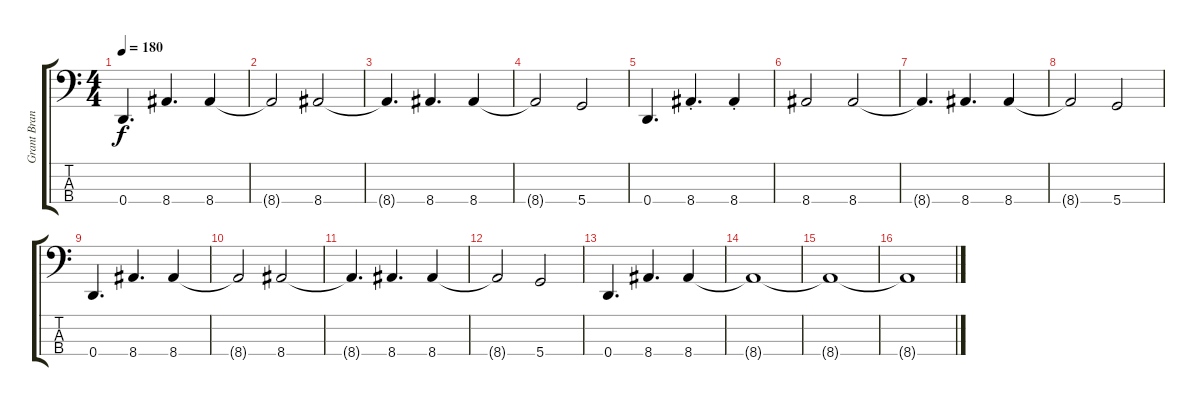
\track ("Grant Brandell" "Grant Bran") {instrument electricbassfinger}
\staff {score tabs}
\tuning (G2 D2 A1 D1) {hide}
\ts (4 4)
\tempo 180
\clef f4
\ks c
0.4.4{d dy f} 8.4.4{d} 8.4.4 |
8.4{t}.2 8.4.2 |
8.4{t}.4{d} 8.4.4{d} 8.4.4 |
8.4{t}.2 5.4.2 |
0.4.4{d} 8.4{st}.4{d} 8.4{st}.4 |
8.4.2 8.4.2 |
8.4{t}.4{d} 8.4.4{d} 8.4.4 |
8.4{t}.2 5.4.2 |
0.4.4{d} 8.4.4{d} 8.4.4 |
8.4{t}.2 8.4.2 |
8.4{t}.4{d} 8.4.4{d} 8.4.4 |
8.4{t}.2 5.4.2 |
0.4.4{d} 8.4.4{d} 8.4.4 |
8.4{t}.1 |
8.4{t}.1 |
8.4{t}.1
